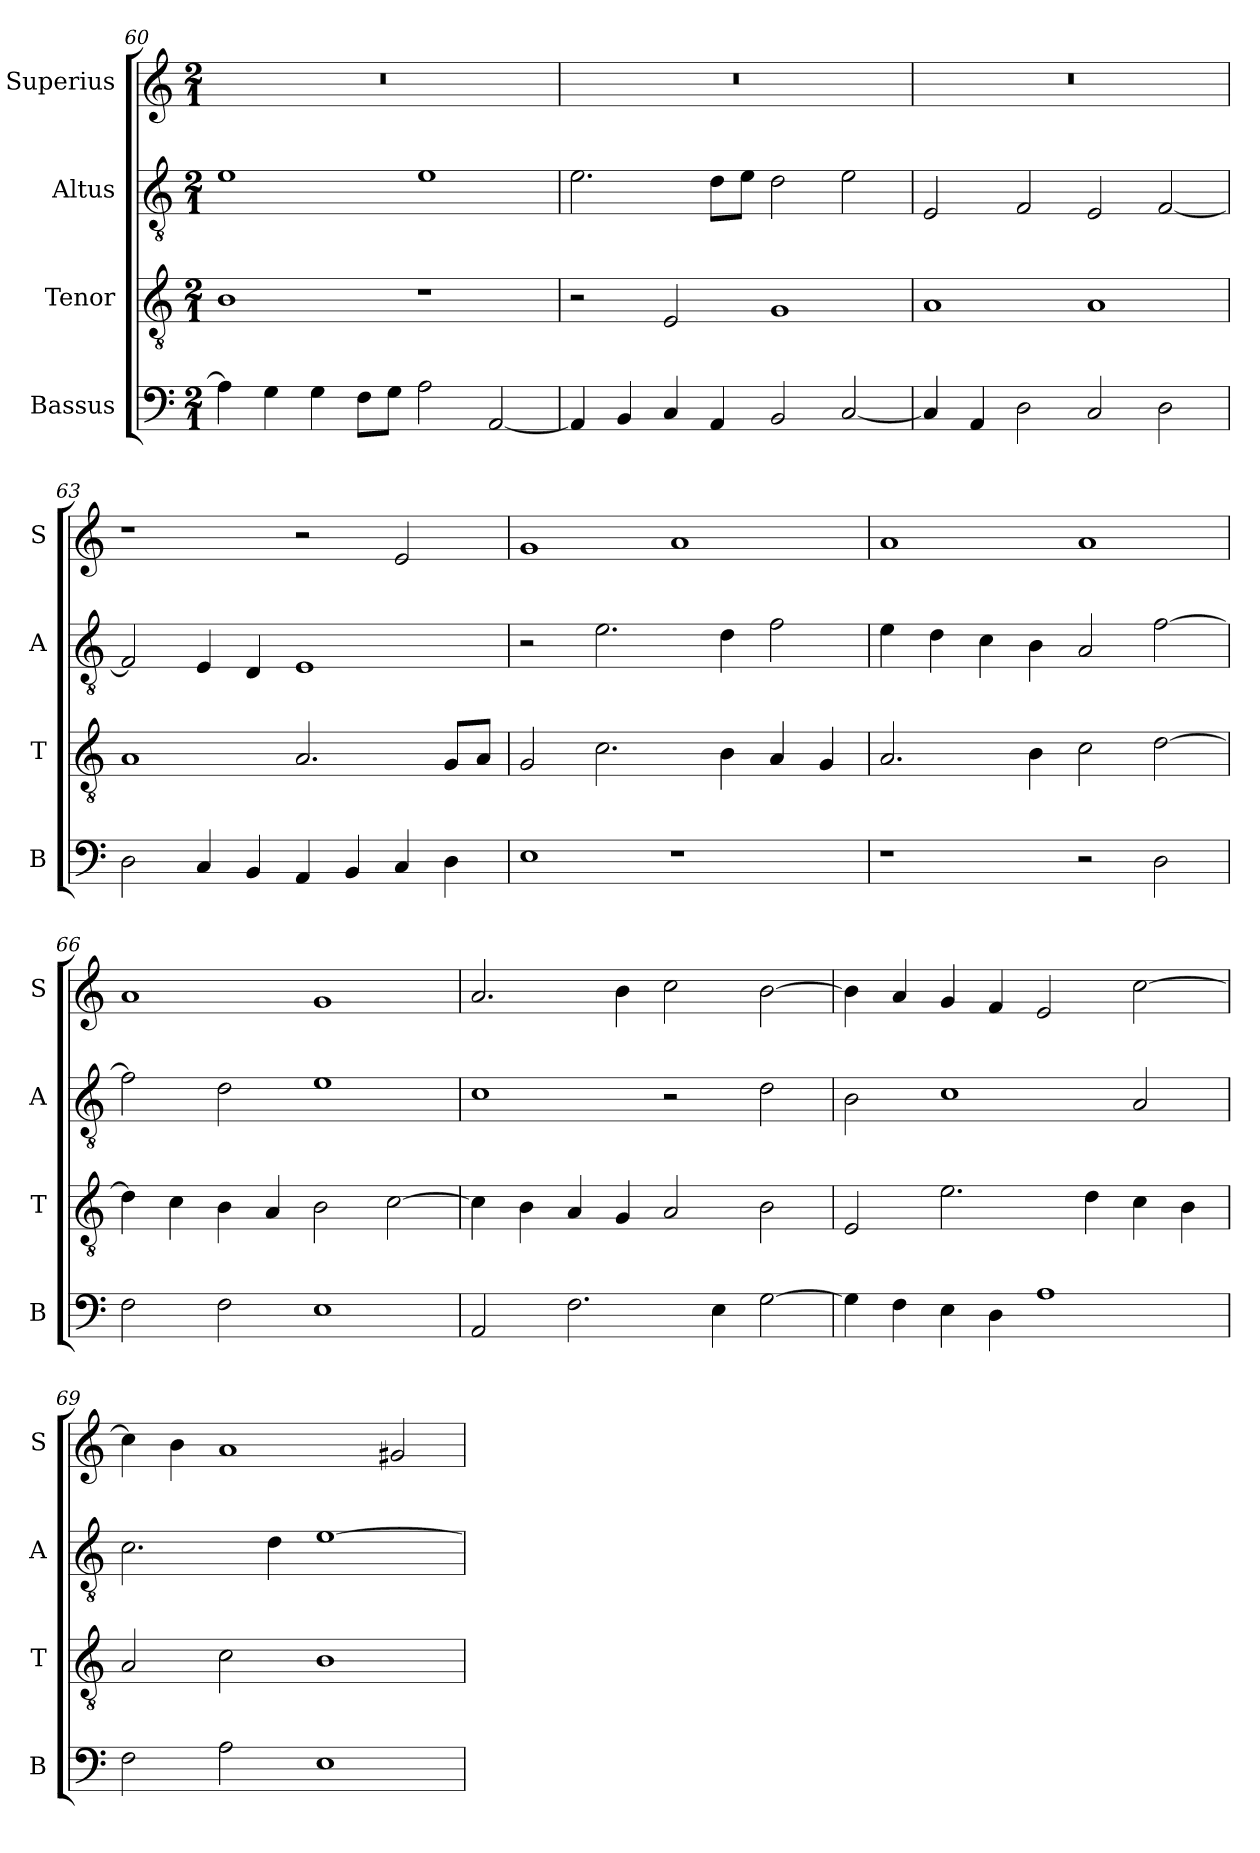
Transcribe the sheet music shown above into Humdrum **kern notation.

**kern	**kern	**kern	**kern
*part4	*part3	*part2	*part1
*staff4	*staff3	*staff2	*staff1
*I"Bassus	*I"Tenor	*I"Altus	*I"Superius
*I'B	*I'T	*I'A	*I'S
*clefF4	*clefGv2	*clefGv2	*clefG2
*k[]	*k[]	*k[]	*k[]
*C:	*C:	*C:	*C:
*M2/1	*M2/1	*M2/1	*M2/1
=60	=60	=60	=60
4A]	1B	1e	0r
4G	.	.	.
4G	.	.	.
8FL	.	.	.
8GJ	.	.	.
2A	1r	1e	.
[2AA	.	.	.
=61	=61	=61	=61
4AA]	2r	2.e	0r
4BB	.	.	.
4C	2E	.	.
4AA	.	8dL	.
.	.	8eJ	.
2BB	1G	2d	.
[2C	.	2e	.
=62	=62	=62	=62
4C]	1A	2E	0r
4AA	.	.	.
2D	.	2F	.
2C	1A	2E	.
2D	.	[2F	.
=63	=63	=63	=63
2D	1A	2F]	1r
4C	.	4E	.
4BB	.	4D	.
4AA	2.A	1E	2r
4BB	.	.	.
4C	.	.	2e
4D	8GL	.	.
.	8AJ	.	.
=64	=64	=64	=64
1E	2G	2r	1g
.	2.c	2.e	.
1r	.	.	1a
.	4B	4d	.
.	4A	2f	.
.	4G	.	.
=65	=65	=65	=65
1r	2.A	4e	1a
.	.	4d	.
.	.	4c	.
.	4B	4B	.
2r	2c	2A	1a
2D	[2d	[2f	.
=66	=66	=66	=66
2F	4d]	2f]	1a
.	4c	.	.
2F	4B	2d	.
.	4A	.	.
1E	2B	1e	1g
.	[2c	.	.
=67	=67	=67	=67
2AA	4c]	1c	2.a
.	4B	.	.
2.F	4A	.	.
.	4G	.	4b
.	2A	2r	2cc
4E	.	.	.
[2G	2B	2d	[2b
=68	=68	=68	=68
4G]	2E	2B	4b]
4F	.	.	4a
4E	2.e	1c	4g
4D	.	.	4f
1A	.	.	2e
.	4d	.	.
.	4c	2A	[2cc
.	4B	.	.
=69	=69	=69	=69
2F	2A	2.c	4cc]
.	.	.	4b
2A	2c	.	1a
.	.	4d	.
1E	1B	[1e	.
.	.	.	2g#X
=	=	=	=
*-	*-	*-	*-
